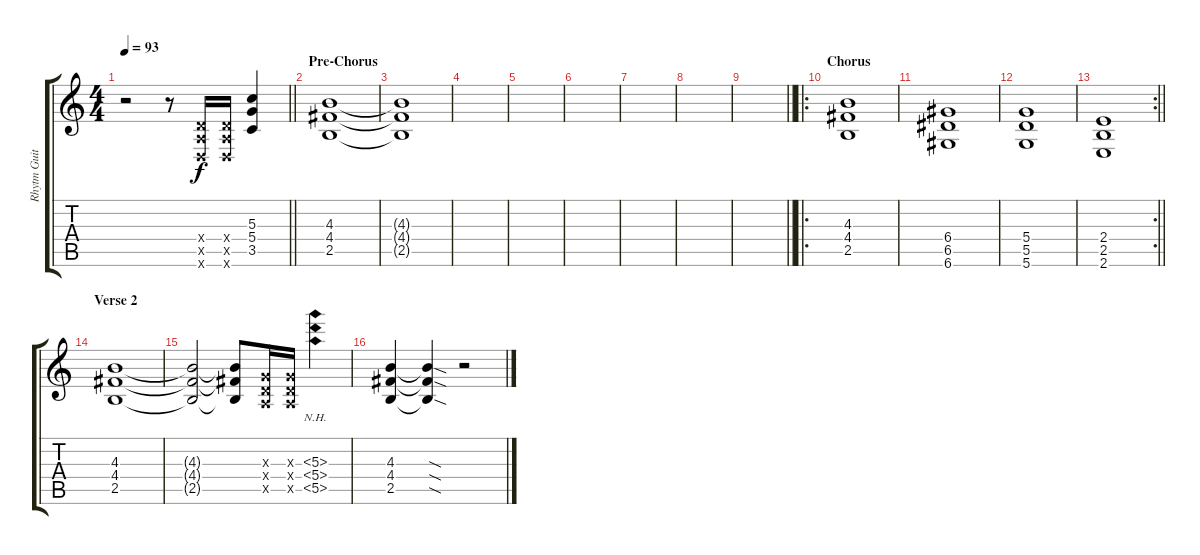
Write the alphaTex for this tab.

\track ("Rhytm Guitar" "Rhytm Guit") {instrument distortionguitar}
\staff {score tabs}
\tuning (E4 B3 G3 D3 A2 D2) {hide}
\ts (4 4)
\tempo 93
\clef g2
\barLineRight lightlight
\ks c
r.2{dy f} r.8 (0.4{x} 0.5{x} 0.6{x}).16 (0.4{x} 0.5{x} 0.6{x}).16 (5.3 5.4 3.5).4 |
\section ("" "Pre-Chorus")
(4.3 4.4 2.5).1 |
(4.3{t} 4.4{t} 2.5{t}).1 |
|
|
|
|
|
\barLineRight lightlight
|
\ro
\section ("" "Chorus")
(4.3 4.4 2.5).1 |
(6.4 6.5 6.6).1 |
(5.4 5.5 5.6).1 |
\rc 2
\barLineRight lightlight
(2.4 2.5 2.6).1 |
\section ("" "Verse 2")
(4.3 4.4 2.5).1 |
(4.3{t} 4.4{t} 2.5{t}).2 (4.3{t} 4.4{t} 2.5{t}).8 (0.3{x} 0.4{x} 0.5{x}).16 (0.3{x} 0.4{x} 0.5{x}).16 (5.3{nh} 5.4{nh} 5.5{nh}).4 |
(4.3 4.4 2.5).4 (4.3{sod t} 4.4{sod t} 2.5{sod t}).4 r.2
